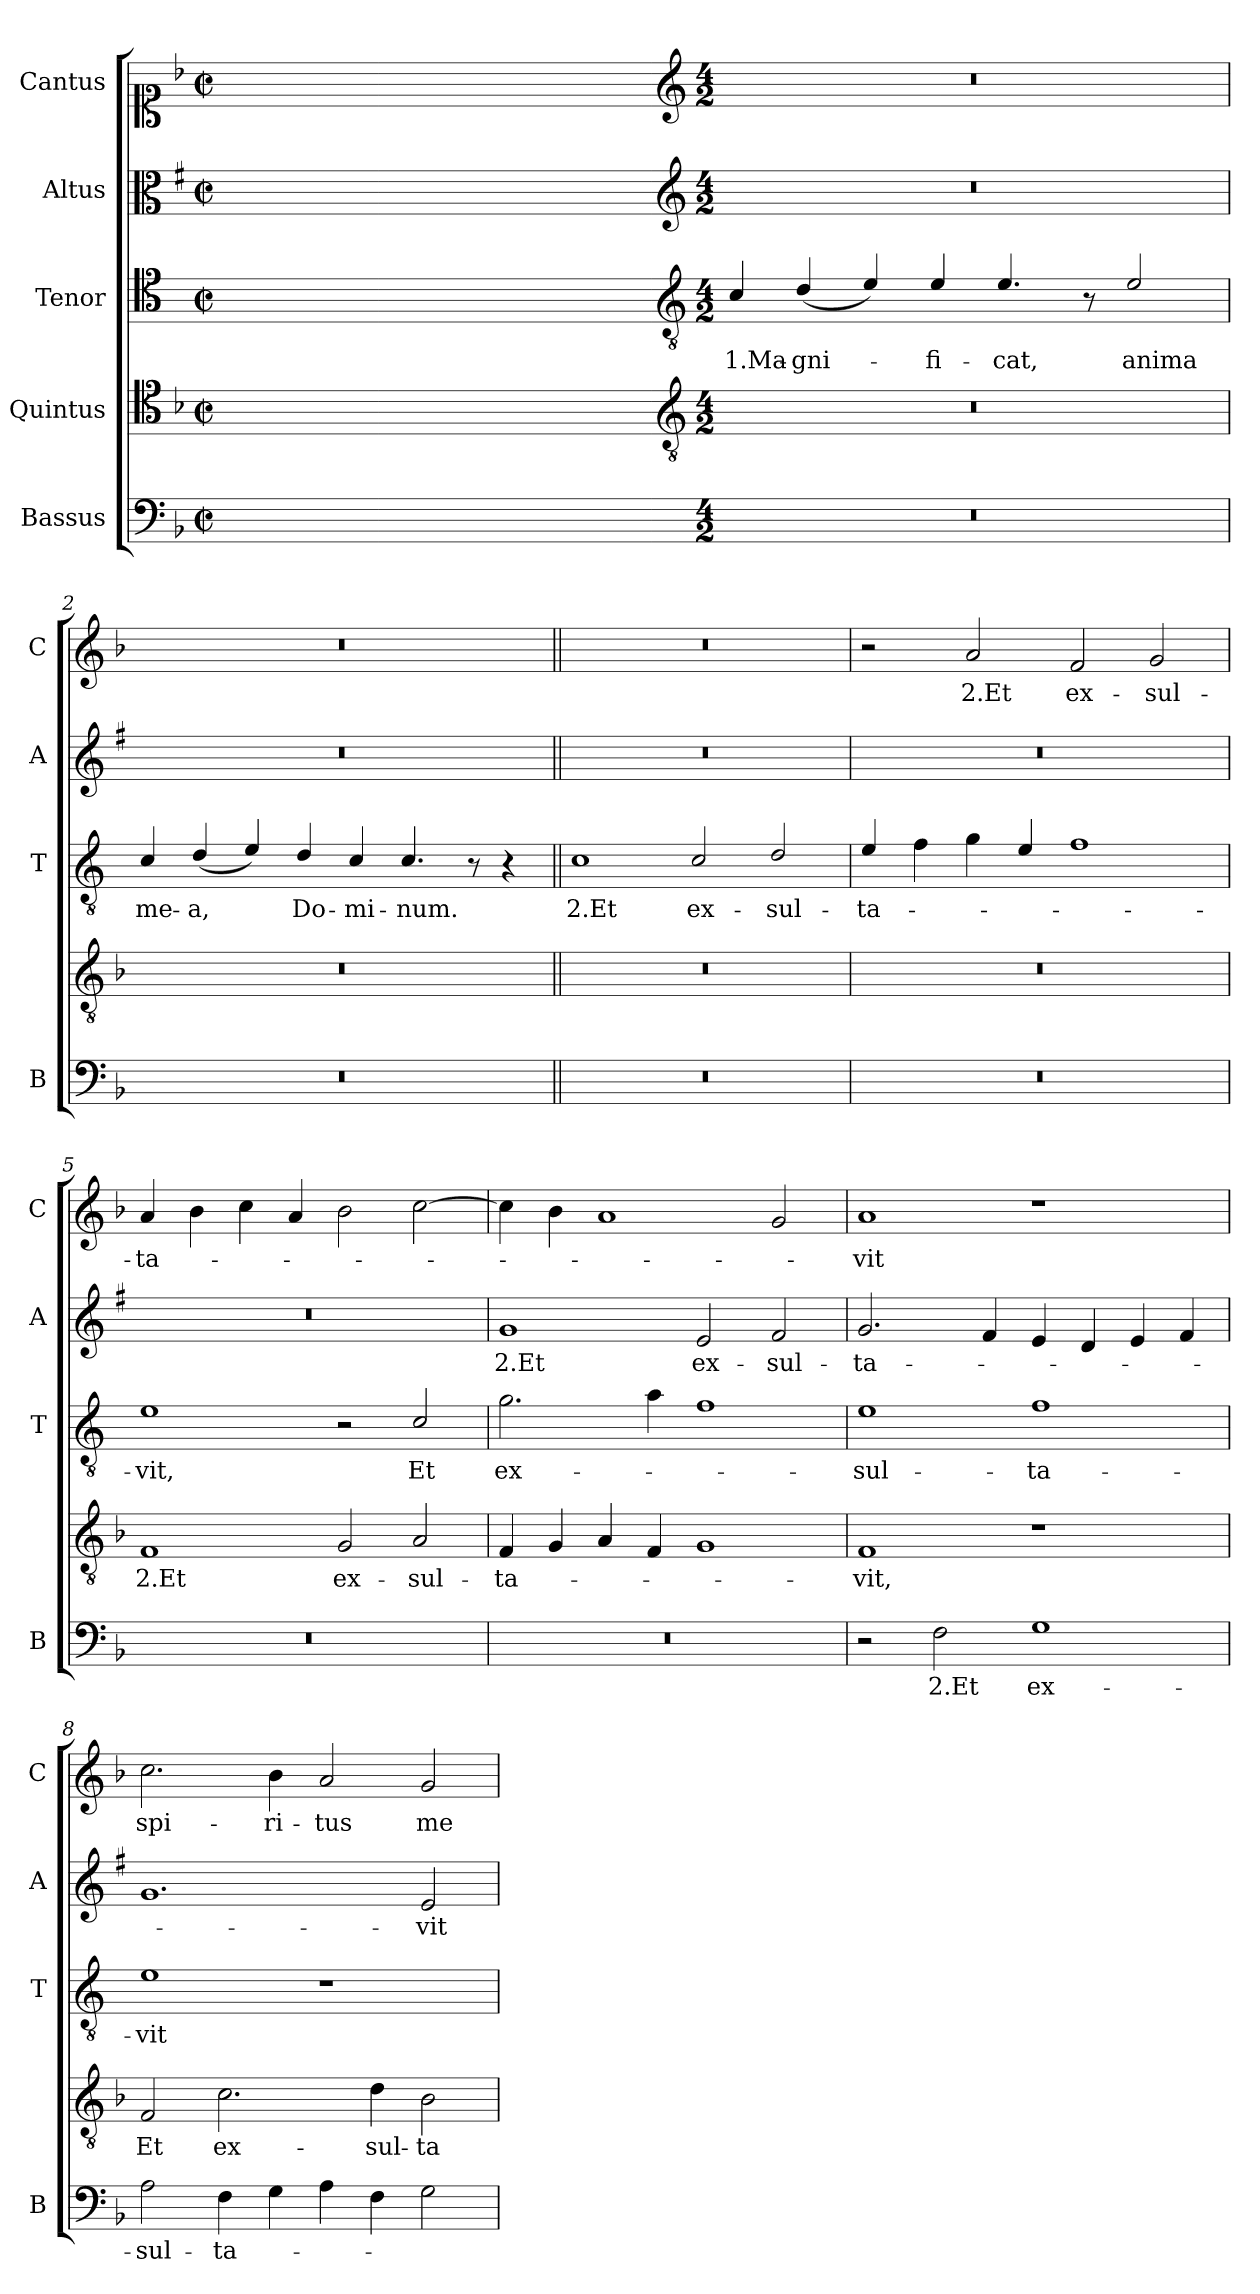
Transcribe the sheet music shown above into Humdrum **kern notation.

**kern	**text	**kern	**text	**kern	**text	**kern	**text	**kern	**text
*part5	*part5	*part4	*part4	*part3	*part3	*part2	*part2	*part1	*part1
*staff5	*staff5	*staff4	*staff4	*staff3	*staff3	*staff2	*staff2	*staff1	*staff1
*I"Bassus	*	*I"Quintus	*	*I"Tenor	*	*I"Altus	*	*I"Cantus	*
*I'B	*	*	*	*I'T	*	*I'A	*	*I'C	*
*clefF4	*	*clefC4	*	*clefC4	*	*clefC3	*	*clefC1	*
*	*	*	*	*ITrd4c7	*	*ITrd1c2	*	*	*
*k[b-]	*	*k[b-]	*	*k[b-]	*	*k[b-]	*	*k[b-]	*
*F:	*	*F:	*	*F:	*	*F:	*	*F:	*
*M2/2	*	*M2/2	*	*M2/2	*	*M2/2	*	*M2/2	*
*met(c|)	*	*met(c|)	*	*met(c|)	*	*met(c|)	*	*met(c|)	*
=	=	=	=	=	=	=	=	=	=
1ryy	.	1ryy	.	1ryy	.	1ryy	.	1ryy	.
=1X-	=1X-	=1X-	=1X-	=1X-	=1X-	=1X-	=1X-	=1X-	=1X-
4ryy	.	4ryy	.	4ryy	.	4ryy	.	4ryy	.
4ryy	.	4ryy	.	4ryy	.	4ryy	.	4ryy	.
4ryy	.	4ryy	.	4ryy	.	4ryy	.	4ryy	.
4ryy	.	4ryy	.	4ryy	.	4ryy	.	4ryy	.
=1-	=1-	=1-	=1-	=1-	=1-	=1-	=1-	=1-	=1-
*	*	*clefGv2	*	*clefGv2	*	*clefG2	*	*clefG2	*
*M4/2	*	*M4/2	*	*M4/2	*	*M4/2	*	*M4/2	*
!	!	!	!	!	!LO:LY:b	!	!	!	!
0r	.	0r	.	4F/	1.Ma-	0r	.	0r	.
!	!	!	!	!	!LO:LY:b	!	!	!	!
.	.	.	.	(<4G/	-gni-	.	.	.	.
.	.	.	.	4A/)	.	.	.	.	.
!	!	!	!	!	!LO:LY:b	!	!	!	!
.	.	.	.	4A/	-fi-	.	.	.	.
!	!	!	!	!	!LO:LY:b	!	!	!	!
.	.	.	.	4.A/	-cat,	.	.	.	.
.	.	.	.	8r	.	.	.	.	.
!	!	!	!	!	!LO:LY:b	!	!	!	!
.	.	.	.	2A/	anima	.	.	.	.
=2	=2	=2	=2	=2	=2	=2	=2	=2	=2
!	!	!	!	!	!LO:LY:b	!	!	!	!
0r	.	0r	.	4F/	me-	0r	.	0r	.
!	!	!	!	!	!LO:LY:b	!	!	!	!
.	.	.	.	(<4G/	-a,	.	.	.	.
.	.	.	.	4A/)	.	.	.	.	.
!	!	!	!	!	!LO:LY:b	!	!	!	!
.	.	.	.	4G/	Do-	.	.	.	.
!	!	!	!	!	!LO:LY:b	!	!	!	!
.	.	.	.	4F/	-mi-	.	.	.	.
!	!	!	!	!	!LO:LY:b	!	!	!	!
.	.	.	.	4.F/	-num.	.	.	.	.
.	.	.	.	8r	.	.	.	.	.
.	.	.	.	4r	.	.	.	.	.
=3||	=3||	=3||	=3||	=3||	=3||	=3||	=3||	=3||	=3||
!	!	!	!	!	!LO:LY:b	!	!	!	!
0r	.	0r	.	1F	2.Et	0r	.	0r	.
!	!	!	!	!	!LO:LY:b	!	!	!	!
.	.	.	.	2F/	ex-	.	.	.	.
!	!	!	!	!	!LO:LY:b	!	!	!	!
.	.	.	.	2G/	-sul-	.	.	.	.
=4	=4	=4	=4	=4	=4	=4	=4	=4	=4
!	!	!	!	!	!LO:LY:b	!	!	!	!
0r	.	0r	.	4A/	-ta-	0r	.	2r	.
.	.	.	.	4B-\	.	.	.	.	.
!	!	!	!	!	!	!	!	!	!LO:LY:b
.	.	.	.	4c\	.	.	.	2a/	2.Et
.	.	.	.	4A/	.	.	.	.	.
!	!	!	!	!	!	!	!	!	!LO:LY:b
.	.	.	.	1B-	.	.	.	2f/	ex-
!	!	!	!	!	!	!	!	!	!LO:LY:b
.	.	.	.	.	.	.	.	2g/	-sul-
!!LO:LB:g=z
=5	=5	=5	=5	=5	=5	=5	=5	=5	=5
!	!	!	!LO:LY:b	!	!LO:LY:b	!	!	!	!LO:LY:b
0r	.	1F	2.Et	1A	-vit,	0r	.	4a/	-ta-
.	.	.	.	.	.	.	.	4b-\	.
.	.	.	.	.	.	.	.	4cc\	.
.	.	.	.	.	.	.	.	4a/	.
!	!	!	!LO:LY:b	!	!	!	!	!	!
.	.	2G/	ex-	2r	.	.	.	2b-\	.
!	!	!	!LO:LY:b	!	!LO:LY:b	!	!	!	!
.	.	2A/	-sul-	2F/	Et	.	.	[2cc\	.
=6	=6	=6	=6	=6	=6	=6	=6	=6	=6
!	!	!	!LO:LY:b	!	!LO:LY:b	!	!LO:LY:b	!	!
0r	.	4F/	-ta-	2.c\	ex-	1f	2.Et	4cc\]	.
.	.	4G/	.	.	.	.	.	4b-\	.
.	.	4A/	.	.	.	.	.	1a	.
.	.	4F/	.	4d\	.	.	.	.	.
!	!	!	!	!	!	!	!LO:LY:b	!	!
.	.	1G	.	1B-	.	2d/	ex-	.	.
!	!	!	!	!	!	!	!LO:LY:b	!	!
.	.	.	.	.	.	2e/	-sul-	2g/	.
=7	=7	=7	=7	=7	=7	=7	=7	=7	=7
!	!	!	!LO:LY:b	!	!LO:LY:b	!	!LO:LY:b	!	!LO:LY:b
2r	.	1F	-vit,	1A	-sul-	2.f/	-ta-	1a	-vit
!	!LO:LY:b	!	!	!	!	!	!	!	!
2F\	2.Et	.	.	.	.	.	.	.	.
.	.	.	.	.	.	4e/	.	.	.
!	!LO:LY:b	!	!	!	!LO:LY:b	!	!	!	!
1G	ex-	1r	.	1B-	-ta-	4d/	.	1r	.
.	.	.	.	.	.	4c/	.	.	.
.	.	.	.	.	.	4d/	.	.	.
.	.	.	.	.	.	4e/	.	.	.
=8	=8	=8	=8	=8	=8	=8	=8	=8	=8
!	!LO:LY:b	!	!LO:LY:b	!	!LO:LY:b	!	!	!	!LO:LY:b
2A\	-sul-	2F/	Et	1A	-vit	1.f	.	2.cc\	spi-
!	!LO:LY:b	!	!LO:LY:b	!	!	!	!	!	!
4F\	-ta-	2.c\	ex-	.	.	.	.	.	.
!	!	!	!	!	!	!	!	!	!LO:LY:b
4G\	.	.	.	.	.	.	.	4b-\	-ri-
!	!	!	!	!	!	!	!	!	!LO:LY:b
4A\	.	.	.	1r	.	.	.	2a/	-tus
!	!	!	!LO:LY:b	!	!	!	!	!	!
4F\	.	4d\	-sul-	.	.	.	.	.	.
!	!	!	!LO:LY:b	!	!	!	!LO:LY:b	!	!LO:LY:b
2G\	.	2B-\	-ta-	.	.	2d/	-vit	2g/	me-
=	=	=	=	=	=	=	=	=	=
*-	*-	*-	*-	*-	*-	*-	*-	*-	*-
